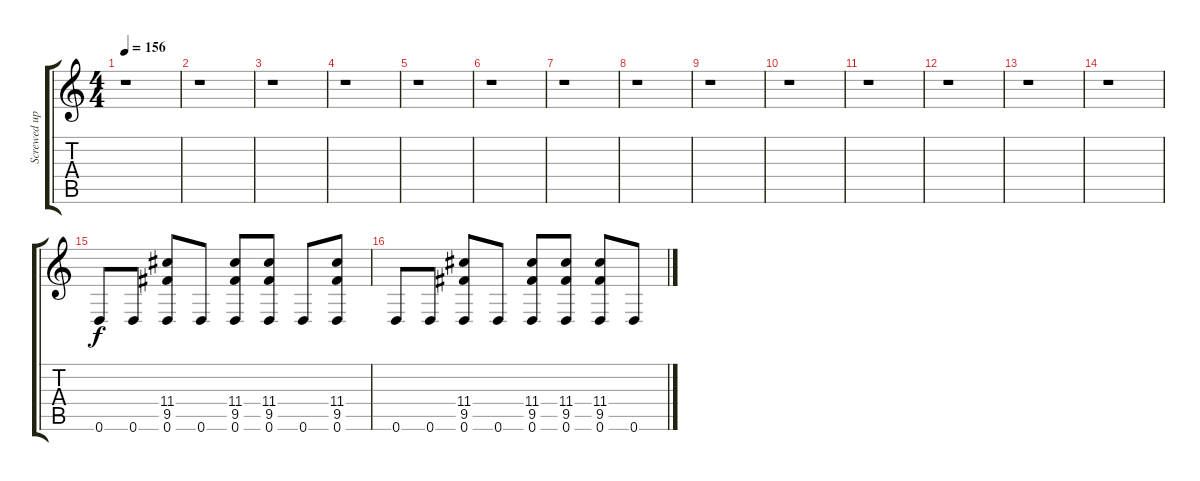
\track ("Screwed up track" "Screwed up") {instrument distortionguitar}
\staff {score tabs}
\tuning (E4 B3 G3 D3 A2 D2) {hide}
\ts (4 4)
\tempo 156
\clef g2
\ks c
r.1{dy f instrument distortionguitar} |
r.1 |
r.1 |
r.1 |
r.1 |
r.1 |
r.1 |
r.1 |
r.1 |
r.1 |
r.1 |
r.1 |
r.1 |
r.1 |
0.6.8 0.6.8 (11.4 9.5 0.6).8 0.6.8 (11.4 9.5 0.6).8 (11.4 9.5 0.6).8 0.6.8 (11.4 9.5 0.6).8 |
0.6.8 0.6.8 (11.4 9.5 0.6).8 0.6.8 (11.4 9.5 0.6).8 (11.4 9.5 0.6).8 (11.4 9.5 0.6).8 0.6.8
